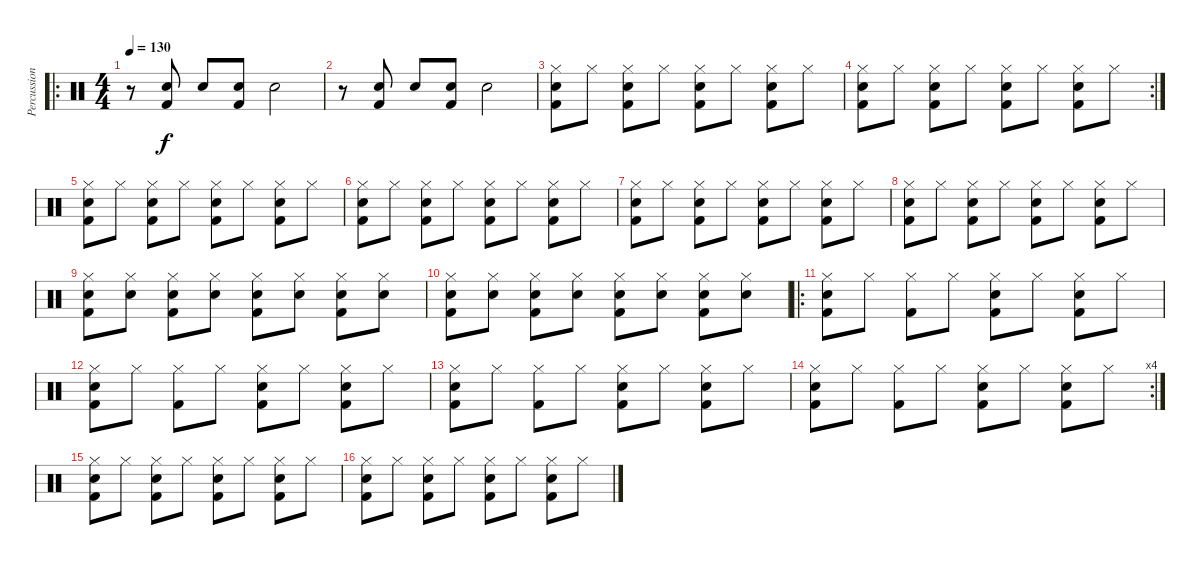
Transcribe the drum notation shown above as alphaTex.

\track ("Percussion" "Percussion") {instrument percussion}
\staff {score}
\articulation defaults
\ro
\ts (4 4)
\tempo 130
\clef neutral
\ks c
r.8{dy f} ("Snare (hit) 2" "Kick (hit) 2").8 "Snare (hit) 2".8 ("Snare (hit) 2" "Kick (hit) 2").8 "Snare (hit) 2".2 |
r.8 ("Snare (hit) 2" "Kick (hit) 2").8 "Snare (hit) 2".8 ("Snare (hit) 2" "Kick (hit) 2").8 "Snare (hit) 2".2 |
("Snare (hit) 2" "Hi-Hat (closed)" "Kick (hit) 2").8 "Hi-Hat (closed)".8 ("Snare (hit) 2" "Hi-Hat (closed)" "Kick (hit) 2").8 "Hi-Hat (closed)".8 ("Snare (hit) 2" "Hi-Hat (closed)" "Kick (hit) 2").8 "Hi-Hat (closed)".8 ("Snare (hit) 2" "Hi-Hat (closed)" "Kick (hit) 2").8 "Hi-Hat (closed)".8 |
\rc 2
("Snare (hit) 2" "Hi-Hat (closed)" "Kick (hit) 2").8 "Hi-Hat (closed)".8 ("Snare (hit) 2" "Hi-Hat (closed)" "Kick (hit) 2").8 "Hi-Hat (closed)".8 ("Snare (hit) 2" "Hi-Hat (closed)" "Kick (hit) 2").8 "Hi-Hat (closed)".8 ("Snare (hit) 2" "Hi-Hat (closed)" "Kick (hit) 2").8 "Hi-Hat (closed)".8 |
("Snare (hit) 2" "Hi-Hat (closed)" "Kick (hit) 2").8 "Hi-Hat (closed)".8 ("Snare (hit) 2" "Hi-Hat (closed)" "Kick (hit) 2").8 "Hi-Hat (closed)".8 ("Snare (hit) 2" "Hi-Hat (closed)" "Kick (hit) 2").8 "Hi-Hat (closed)".8 ("Snare (hit) 2" "Hi-Hat (closed)" "Kick (hit) 2").8 "Hi-Hat (closed)".8 |
("Snare (hit) 2" "Hi-Hat (closed)" "Kick (hit) 2").8 "Hi-Hat (closed)".8 ("Snare (hit) 2" "Hi-Hat (closed)" "Kick (hit) 2").8 "Hi-Hat (closed)".8 ("Snare (hit) 2" "Hi-Hat (closed)" "Kick (hit) 2").8 "Hi-Hat (closed)".8 ("Snare (hit) 2" "Hi-Hat (closed)" "Kick (hit) 2").8 "Hi-Hat (closed)".8 |
("Snare (hit) 2" "Hi-Hat (closed)" "Kick (hit) 2").8 "Hi-Hat (closed)".8 ("Snare (hit) 2" "Hi-Hat (closed)" "Kick (hit) 2").8 "Hi-Hat (closed)".8 ("Snare (hit) 2" "Hi-Hat (closed)" "Kick (hit) 2").8 "Hi-Hat (closed)".8 ("Snare (hit) 2" "Hi-Hat (closed)" "Kick (hit) 2").8 "Hi-Hat (closed)".8 |
("Snare (hit) 2" "Hi-Hat (closed)" "Kick (hit) 2").8 "Hi-Hat (closed)".8 ("Snare (hit) 2" "Hi-Hat (closed)" "Kick (hit) 2").8 "Hi-Hat (closed)".8 ("Snare (hit) 2" "Hi-Hat (closed)" "Kick (hit) 2").8 "Hi-Hat (closed)".8 ("Snare (hit) 2" "Hi-Hat (closed)" "Kick (hit) 2").8 "Hi-Hat (closed)".8 |
("Hi-Hat (closed)" "Snare (hit) 2" "Kick (hit) 2").8 ("Hi-Hat (closed)" "Snare (hit) 2").8 ("Hi-Hat (closed)" "Snare (hit) 2" "Kick (hit) 2").8 ("Hi-Hat (closed)" "Snare (hit) 2").8 ("Hi-Hat (closed)" "Snare (hit) 2" "Kick (hit) 2").8 ("Hi-Hat (closed)" "Snare (hit) 2").8 ("Hi-Hat (closed)" "Snare (hit) 2" "Kick (hit) 2").8 ("Hi-Hat (closed)" "Snare (hit) 2").8 |
("Hi-Hat (closed)" "Snare (hit) 2" "Kick (hit) 2").8 ("Hi-Hat (closed)" "Snare (hit) 2").8 ("Hi-Hat (closed)" "Snare (hit) 2" "Kick (hit) 2").8 ("Hi-Hat (closed)" "Snare (hit) 2").8 ("Hi-Hat (closed)" "Snare (hit) 2" "Kick (hit) 2").8 ("Hi-Hat (closed)" "Snare (hit) 2").8 ("Hi-Hat (closed)" "Snare (hit) 2" "Kick (hit) 2").8 ("Hi-Hat (closed)" "Snare (hit) 2").8 |
\ro
("Hi-Hat (closed)" "Kick (hit) 2" "Snare (hit) 2").8 "Hi-Hat (closed)".8 ("Hi-Hat (closed)" "Kick (hit) 2").8 "Hi-Hat (closed)".8 ("Hi-Hat (closed)" "Kick (hit) 2" "Snare (hit) 2").8 "Hi-Hat (closed)".8 ("Hi-Hat (closed)" "Kick (hit) 2" "Snare (hit) 2").8 "Hi-Hat (closed)".8 |
("Hi-Hat (closed)" "Kick (hit) 2" "Snare (hit) 2").8 "Hi-Hat (closed)".8 ("Hi-Hat (closed)" "Kick (hit) 2").8 "Hi-Hat (closed)".8 ("Hi-Hat (closed)" "Kick (hit) 2" "Snare (hit) 2").8 "Hi-Hat (closed)".8 ("Hi-Hat (closed)" "Kick (hit) 2" "Snare (hit) 2").8 "Hi-Hat (closed)".8 |
("Hi-Hat (closed)" "Kick (hit) 2" "Snare (hit) 2").8 "Hi-Hat (closed)".8 ("Hi-Hat (closed)" "Kick (hit) 2").8 "Hi-Hat (closed)".8 ("Hi-Hat (closed)" "Kick (hit) 2" "Snare (hit) 2").8 "Hi-Hat (closed)".8 ("Hi-Hat (closed)" "Kick (hit) 2" "Snare (hit) 2").8 "Hi-Hat (closed)".8 |
\rc 4
("Hi-Hat (closed)" "Kick (hit) 2" "Snare (hit) 2").8 "Hi-Hat (closed)".8 ("Hi-Hat (closed)" "Kick (hit) 2").8 "Hi-Hat (closed)".8 ("Hi-Hat (closed)" "Kick (hit) 2" "Snare (hit) 2").8 "Hi-Hat (closed)".8 ("Hi-Hat (closed)" "Kick (hit) 2" "Snare (hit) 2").8 "Hi-Hat (closed)".8 |
("Snare (hit) 2" "Hi-Hat (closed)" "Kick (hit) 2").8 "Hi-Hat (closed)".8 ("Snare (hit) 2" "Hi-Hat (closed)" "Kick (hit) 2").8 "Hi-Hat (closed)".8 ("Snare (hit) 2" "Hi-Hat (closed)" "Kick (hit) 2").8 "Hi-Hat (closed)".8 ("Snare (hit) 2" "Hi-Hat (closed)" "Kick (hit) 2").8 "Hi-Hat (closed)".8 |
("Snare (hit) 2" "Hi-Hat (closed)" "Kick (hit) 2").8 "Hi-Hat (closed)".8 ("Snare (hit) 2" "Hi-Hat (closed)" "Kick (hit) 2").8 "Hi-Hat (closed)".8 ("Snare (hit) 2" "Hi-Hat (closed)" "Kick (hit) 2").8 "Hi-Hat (closed)".8 ("Snare (hit) 2" "Hi-Hat (closed)" "Kick (hit) 2").8 "Hi-Hat (closed)".8
